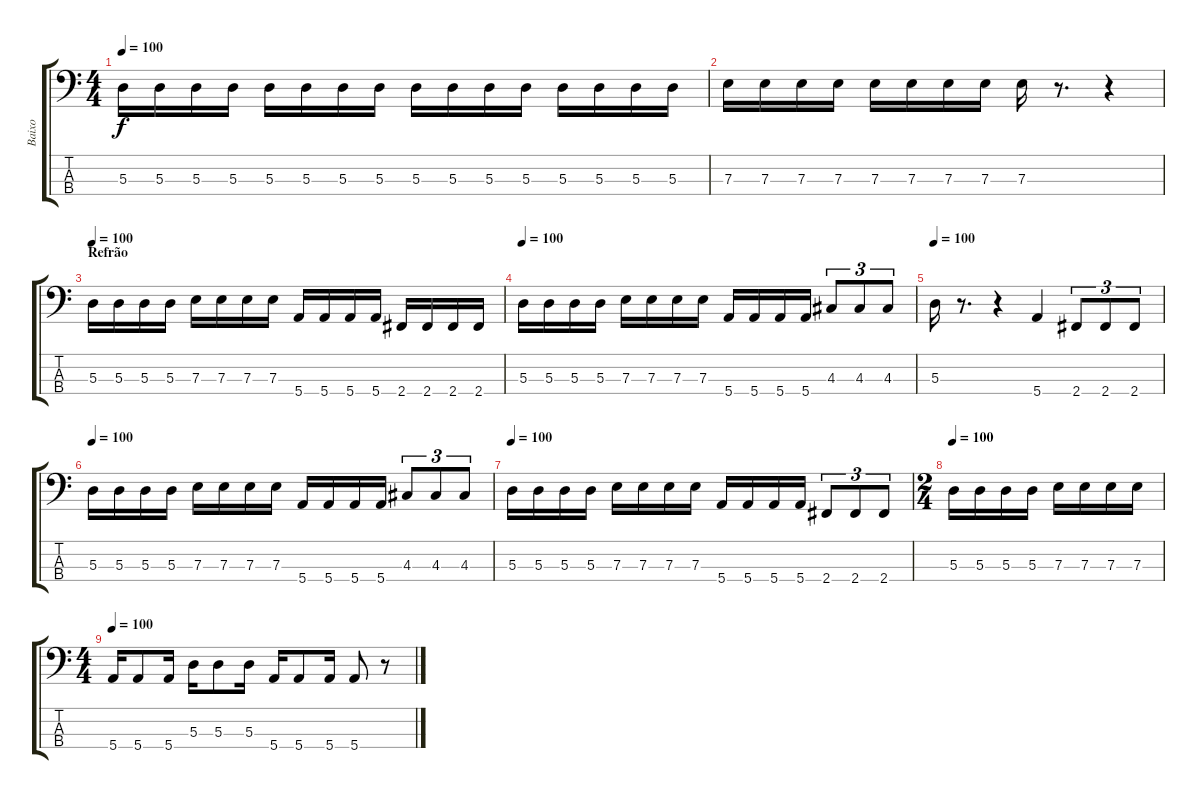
\track ("Baixo" "Baixo") {instrument electricbassfinger}
\staff {score tabs}
\tuning (G2 D2 A1 E1) {hide}
\ts (4 4)
\tempo 100
\clef f4
\ks c
5.3.16{dy f} 5.3.16 5.3.16 5.3.16 5.3.16 5.3.16 5.3.16 5.3.16 5.3.16 5.3.16 5.3.16 5.3.16 5.3.16 5.3.16 5.3.16 5.3.16 |
7.3.16 7.3.16 7.3.16 7.3.16 7.3.16 7.3.16 7.3.16 7.3.16 7.3.16 r.8{d} r.4 |
\section ("" "Refrão")
\tempo 100
5.3.16 5.3.16 5.3.16 5.3.16 7.3.16 7.3.16 7.3.16 7.3.16 5.4.16 5.4.16 5.4.16 5.4.16 2.4.16 2.4.16 2.4.16 2.4.16 |
\tempo 100
5.3.16 5.3.16 5.3.16 5.3.16 7.3.16 7.3.16 7.3.16 7.3.16 5.4.16 5.4.16 5.4.16 5.4.16 4.3.8{tu (3 2)} 4.3.8{tu (3 2)} 4.3.8{tu (3 2)} |
\tempo 100
5.3.16 r.8{d} r.4 5.4.4 2.4.8{tu (3 2)} 2.4.8{tu (3 2)} 2.4.8{tu (3 2)} |
\tempo 100
5.3.16 5.3.16 5.3.16 5.3.16 7.3.16 7.3.16 7.3.16 7.3.16 5.4.16 5.4.16 5.4.16 5.4.16 4.3.8{tu (3 2)} 4.3.8{tu (3 2)} 4.3.8{tu (3 2)} |
\tempo 100
5.3.16 5.3.16 5.3.16 5.3.16 7.3.16 7.3.16 7.3.16 7.3.16 5.4.16 5.4.16 5.4.16 5.4.16 2.4.8{tu (3 2)} 2.4.8{tu (3 2)} 2.4.8{tu (3 2)} |
\ts (2 4)
\tempo 100
5.3.16 5.3.16 5.3.16 5.3.16 7.3.16 7.3.16 7.3.16 7.3.16 |
\ts (4 4)
\tempo 100
5.4.16 5.4.8 5.4.16 5.3.16 5.3.8 5.3.16 5.4.16 5.4.8 5.4.16 5.4.8 r.8
